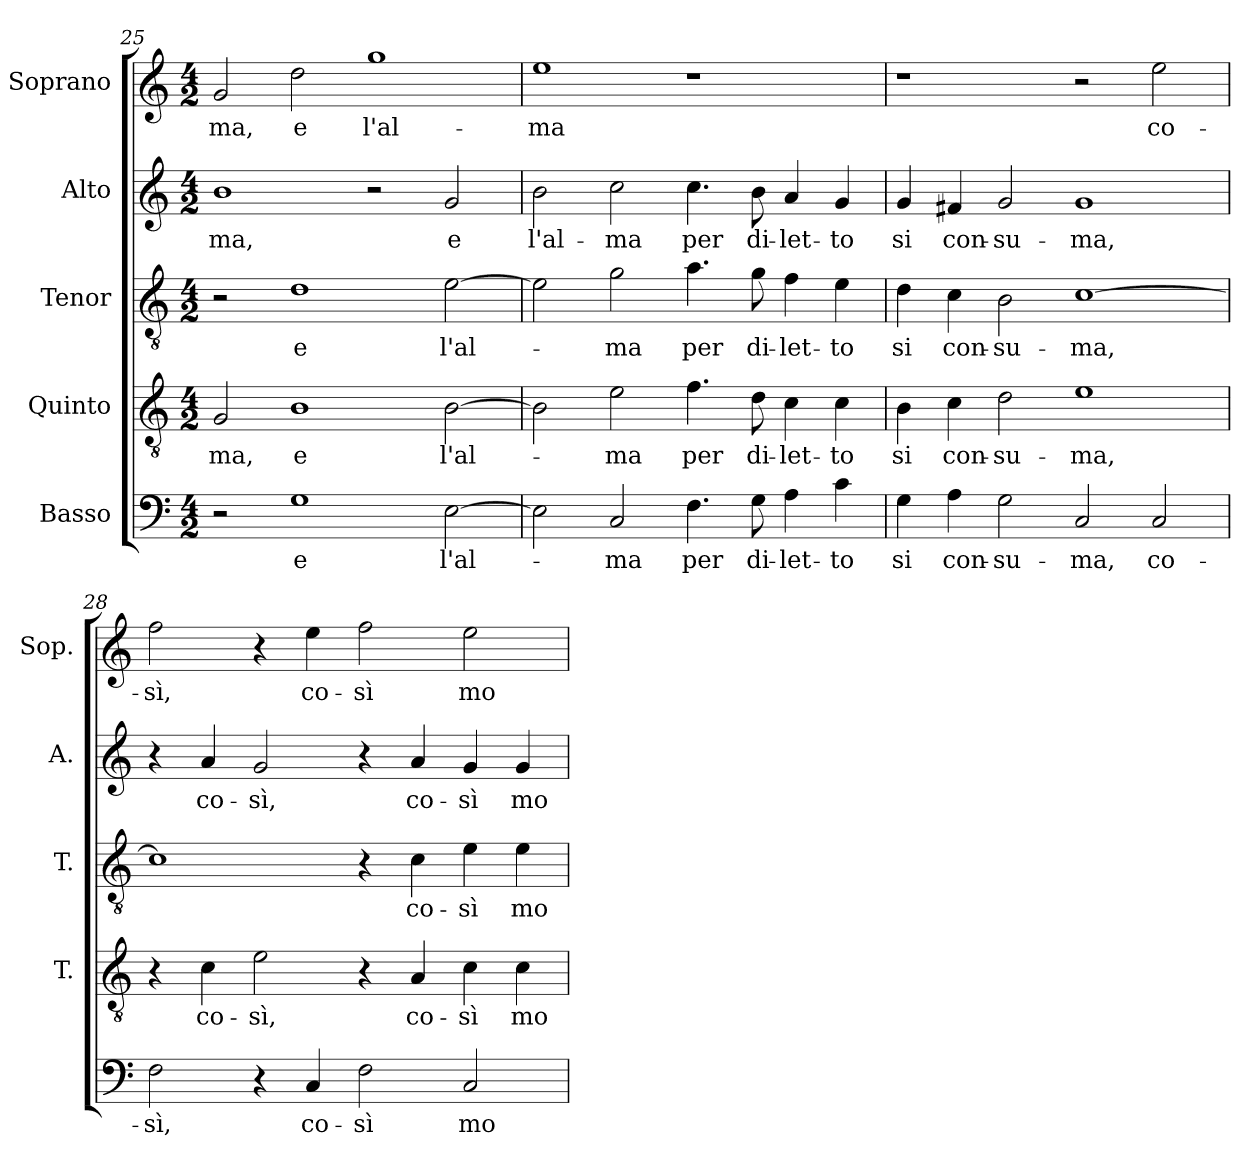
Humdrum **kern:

**kern	**text	**kern	**text	**kern	**text	**kern	**text	**kern	**text
*part5	*part5	*part4	*part4	*part3	*part3	*part2	*part2	*part1	*part1
*staff5	*staff5	*staff4	*staff4	*staff3	*staff3	*staff2	*staff2	*staff1	*staff1
*I"Basso	*	*I"Quinto	*	*I"Tenor	*	*I"Alto	*	*I"Soprano	*
*	*	*I'T.	*	*I'T.	*	*I'A.	*	*I'Sop.	*
*clefF4	*	*clefGv2	*	*clefGv2	*	*clefG2	*	*clefG2	*
*	*	*ITrd7c12	*	*ITrd7c12	*	*	*	*	*
*k[]	*	*k[]	*	*k[]	*	*k[]	*	*k[]	*
*C:	*	*C:	*	*C:	*	*C:	*	*C:	*
*M4/2	*	*M4/2	*	*M4/2	*	*M4/2	*	*M4/2	*
=25	=25	=25	=25	=25	=25	=25	=25	=25	=25
!	!	!	!LO:LY:b:color=#000000	!	!	!	!	!	!
!	!	!	!	!	!	!	!LO:LY:b:color=#000000	!	!
!	!	!	!	!	!	!	!	!	!LO:LY:b:color=#000000
2r	.	2GGi/	-ma,	2r	.	1bi	-ma,	2gi/	-ma,
!	!LO:LY:b:color=#000000	!	!	!	!	!	!	!	!
!	!	!	!LO:LY:b:color=#000000	!	!	!	!	!	!
!	!	!	!	!	!LO:LY:b:color=#000000	!	!	!	!
!	!	!	!	!	!	!	!	!	!LO:LY:b:color=#000000
1Gi	e	1BBi	e	1Di	e	.	.	2ddi\	e
!	!	!	!	!	!	!	!	!	!LO:LY:b:color=#000000
.	.	.	.	.	.	2r	.	1ggi	l'al-
!	!LO:LY:b:color=#000000	!	!	!	!	!	!	!	!
!	!	!	!LO:LY:b:color=#000000	!	!	!	!	!	!
!	!	!	!	!	!LO:LY:b:color=#000000	!	!	!	!
!	!	!	!	!	!	!	!LO:LY:b:color=#000000	!	!
[2Ei\	l'al-	[2BBi\	l'al-	[2Ei\	l'al-	2gi/	e	.	.
=26	=26	=26	=26	=26	=26	=26	=26	=26	=26
!	!	!	!	!	!	!	!LO:LY:b:color=#000000	!	!
!	!	!	!	!	!	!	!	!	!LO:LY:b:color=#000000
2Ei\]	.	2BBi\]	.	2Ei\]	.	2bi\	l'al-	1eei	-ma
!	!LO:LY:b:color=#000000	!	!	!	!	!	!	!	!
!	!	!	!LO:LY:b:color=#000000	!	!	!	!	!	!
!	!	!	!	!	!LO:LY:b:color=#000000	!	!	!	!
!	!	!	!	!	!	!	!LO:LY:b:color=#000000	!	!
2Ci/	-ma	2Ei\	-ma	2Gi\	-ma	2cci\	-ma	.	.
!	!LO:LY:b:color=#000000	!	!	!	!	!	!	!	!
!	!	!	!LO:LY:b:color=#000000	!	!	!	!	!	!
!	!	!	!	!	!LO:LY:b:color=#000000	!	!	!	!
!	!	!	!	!	!	!	!LO:LY:b:color=#000000	!	!
4.Fi\	per	4.Fi\	per	4.Ai\	per	4.cci\	per	1r	.
!	!LO:LY:b:color=#000000	!	!	!	!	!	!	!	!
!	!	!	!LO:LY:b:color=#000000	!	!	!	!	!	!
!	!	!	!	!	!LO:LY:b:color=#000000	!	!	!	!
!	!	!	!	!	!	!	!LO:LY:b:color=#000000	!	!
8Gi\	di-	8Di\	di-	8Gi\	di-	8bi\	di-	.	.
!	!LO:LY:b:color=#000000	!	!	!	!	!	!	!	!
!	!	!	!LO:LY:b:color=#000000	!	!	!	!	!	!
!	!	!	!	!	!LO:LY:b:color=#000000	!	!	!	!
!	!	!	!	!	!	!	!LO:LY:b:color=#000000	!	!
4Ai\	-let-	4Ci\	-let-	4Fi\	-let-	4ai/	-let-	.	.
!	!LO:LY:b:color=#000000	!	!	!	!	!	!	!	!
!	!	!	!LO:LY:b:color=#000000	!	!	!	!	!	!
!	!	!	!	!	!LO:LY:b:color=#000000	!	!	!	!
!	!	!	!	!	!	!	!LO:LY:b:color=#000000	!	!
4ci\	-to	4Ci\	-to	4Ei\	-to	4gi/	-to	.	.
!!LO:PB:g=z
=27	=27	=27	=27	=27	=27	=27	=27	=27	=27
!	!LO:LY:b:color=#000000	!	!	!	!	!	!	!	!
!	!	!	!LO:LY:b:color=#000000	!	!	!	!	!	!
!	!	!	!	!	!LO:LY:b:color=#000000	!	!	!	!
!	!	!	!	!	!	!	!LO:LY:b:color=#000000	!	!
4Gi\	si	4BBi\	si	4Di\	si	4gi/	si	1r	.
!	!LO:LY:b:color=#000000	!	!	!	!	!	!	!	!
!	!	!	!LO:LY:b:color=#000000	!	!	!	!	!	!
!	!	!	!	!	!LO:LY:b:color=#000000	!	!	!	!
!	!	!	!	!	!	!	!LO:LY:b:color=#000000	!	!
4Ai\	con-	4Ci\	con-	4Ci\	con-	4f#Xi/	con-	.	.
!	!LO:LY:b:color=#000000	!	!	!	!	!	!	!	!
!	!	!	!LO:LY:b:color=#000000	!	!	!	!	!	!
!	!	!	!	!	!LO:LY:b:color=#000000	!	!	!	!
!	!	!	!	!	!	!	!LO:LY:b:color=#000000	!	!
2Gi\	-su-	2Di\	-su-	2BBi\	-su-	2gi/	-su-	.	.
!	!LO:LY:b:color=#000000	!	!	!	!	!	!	!	!
!	!	!	!LO:LY:b:color=#000000	!	!	!	!	!	!
!	!	!	!	!	!LO:LY:b:color=#000000	!	!	!	!
!	!	!	!	!	!	!	!LO:LY:b:color=#000000	!	!
2Ci/	-ma,	1Ei	-ma,	[1Ci	-ma,	1gi	-ma,	2r	.
!	!LO:LY:b:color=#000000	!	!	!	!	!	!	!	!
!	!	!	!	!	!	!	!	!	!LO:LY:b:color=#000000
2Ci/	co-	.	.	.	.	.	.	2eei\	co-
=28	=28	=28	=28	=28	=28	=28	=28	=28	=28
!	!LO:LY:b:color=#000000	!	!	!	!	!	!	!	!
!	!	!	!	!	!	!	!	!	!LO:LY:b:color=#000000
2Fi\	-sì,	4r	.	1Ci]	.	4r	.	2ffi\	-sì,
!	!	!	!LO:LY:b:color=#000000	!	!	!	!	!	!
!	!	!	!	!	!	!	!LO:LY:b:color=#000000	!	!
.	.	4Ci\	co-	.	.	4ai/	co-	.	.
!	!	!	!LO:LY:b:color=#000000	!	!	!	!	!	!
!	!	!	!	!	!	!	!LO:LY:b:color=#000000	!	!
4r	.	2Ei\	-sì,	.	.	2gi/	-sì,	4r	.
!	!LO:LY:b:color=#000000	!	!	!	!	!	!	!	!
!	!	!	!	!	!	!	!	!	!LO:LY:b:color=#000000
4Ci/	co-	.	.	.	.	.	.	4eei\	co-
!	!LO:LY:b:color=#000000	!	!	!	!	!	!	!	!
!	!	!	!	!	!	!	!	!	!LO:LY:b:color=#000000
2Fi\	-sì	4r	.	4r	.	4r	.	2ffi\	-sì
!	!	!	!LO:LY:b:color=#000000	!	!	!	!	!	!
!	!	!	!	!	!LO:LY:b:color=#000000	!	!	!	!
!	!	!	!	!	!	!	!LO:LY:b:color=#000000	!	!
.	.	4AAi/	co-	4Ci\	co-	4ai/	co-	.	.
!	!LO:LY:b:color=#000000	!	!	!	!	!	!	!	!
!	!	!	!LO:LY:b:color=#000000	!	!	!	!	!	!
!	!	!	!	!	!LO:LY:b:color=#000000	!	!	!	!
!	!	!	!	!	!	!	!LO:LY:b:color=#000000	!	!
!	!	!	!	!	!	!	!	!	!LO:LY:b:color=#000000
2Ci/	mo-	4Ci\	-sì	4Ei\	-sì	4gi/	-sì	2eei\	mo-
!	!	!	!LO:LY:b:color=#000000	!	!	!	!	!	!
!	!	!	!	!	!LO:LY:b:color=#000000	!	!	!	!
!	!	!	!	!	!	!	!LO:LY:b:color=#000000	!	!
.	.	4Ci\	mo-	4Ei\	mo-	4gi/	mo-	.	.
=	=	=	=	=	=	=	=	=	=
*-	*-	*-	*-	*-	*-	*-	*-	*-	*-
